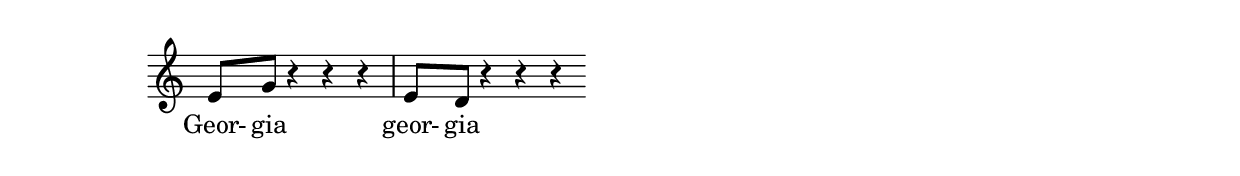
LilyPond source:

#(ly:set-option 'midi-extension "mid")
\version "2.12.3"
\include "english.ly"
\header{ 
}
%{
| GP - -  - | GR - - - | 
  Geor-gia geor-gia 

 
  
  


%}
melody = {
\once \override Staff.TimeSignature #'stencil = ##f
\clef treble
\key c 
\major
  e'8[ g'8] r4 r4 r4 \bar "|"  e'8[ d'8] r4 r4 r4 \bar "|" \bar "" \break 
 }
text = \lyricmode {
Geor- gia geor- gia 
}
\score{

<<
\new Voice = "one" {
\melody
}
\new Lyrics \lyricsto "one" \text
>>
\layout {
\context {
\Score
}
}
\midi {
\context {
\Score
tempoWholesPerMinute = #(ly:make-moment 200 4)
}
}
}